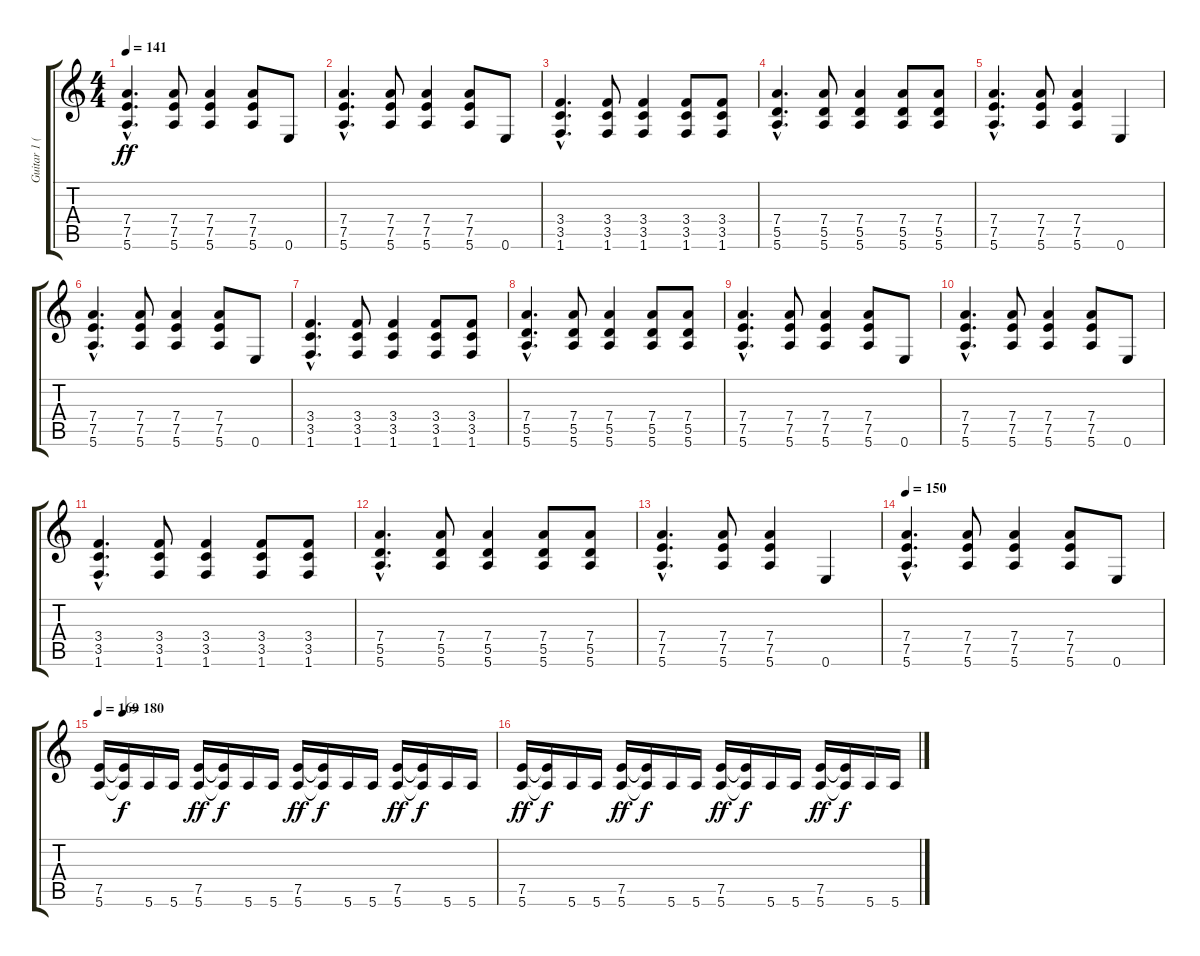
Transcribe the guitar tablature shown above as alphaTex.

\track ("Guitar 1 (Lead)" "Guitar 1 (") {instrument distortionguitar}
\staff {score tabs}
\tuning (E4 B3 G3 D3 A2 E2) {hide}
\ts (4 4)
\tempo 141
\clef g2
\ks c
(7.4{hac} 7.5{hac} 5.6{hac}).4{d dy ff} (7.4 7.5 5.6).8 (7.4 7.5 5.6).4 (7.4 7.5 5.6).8 0.6.8 |
(7.4{hac} 7.5{hac} 5.6{hac}).4{d} (7.4 7.5 5.6).8 (7.4 7.5 5.6).4 (7.4 7.5 5.6).8 0.6.8 |
(3.4{hac} 3.5{hac} 1.6{hac}).4{d} (3.4 3.5 1.6).8 (3.4 3.5 1.6).4 (3.4 3.5 1.6).8 (3.4 3.5 1.6).8 |
(7.4{hac} 5.5{hac} 5.6{hac}).4{d} (7.4 5.5 5.6).8 (7.4 5.5 5.6).4 (7.4 5.5 5.6).8 (7.4 5.5 5.6).8 |
(7.4{hac} 7.5{hac} 5.6{hac}).4{d} (7.4 7.5 5.6).8 (7.4 7.5 5.6).4 0.6.4 |
(7.4{hac} 7.5{hac} 5.6{hac}).4{d} (7.4 7.5 5.6).8 (7.4 7.5 5.6).4 (7.4 7.5 5.6).8 0.6.8 |
(3.4{hac} 3.5{hac} 1.6{hac}).4{d} (3.4 3.5 1.6).8 (3.4 3.5 1.6).4 (3.4 3.5 1.6).8 (3.4 3.5 1.6).8 |
(7.4{hac} 5.5{hac} 5.6{hac}).4{d} (7.4 5.5 5.6).8 (7.4 5.5 5.6).4 (7.4 5.5 5.6).8 (7.4 5.5 5.6).8 |
(7.4{hac} 7.5{hac} 5.6{hac}).4{d} (7.4 7.5 5.6).8 (7.4 7.5 5.6).4 (7.4 7.5 5.6).8 0.6.8 |
(7.4{hac} 7.5{hac} 5.6{hac}).4{d} (7.4 7.5 5.6).8 (7.4 7.5 5.6).4 (7.4 7.5 5.6).8 0.6.8 |
(3.4{hac} 3.5{hac} 1.6{hac}).4{d} (3.4 3.5 1.6).8 (3.4 3.5 1.6).4 (3.4 3.5 1.6).8 (3.4 3.5 1.6).8 |
(7.4{hac} 5.5{hac} 5.6{hac}).4{d} (7.4 5.5 5.6).8 (7.4 5.5 5.6).4 (7.4 5.5 5.6).8 (7.4 5.5 5.6).8 |
(7.4{hac} 7.5{hac} 5.6{hac}).4{d} (7.4 7.5 5.6).8 (7.4 7.5 5.6).4 0.6.4 |
\tempo 150
(7.4{hac} 7.5{hac} 5.6{hac}).4{d} (7.4 7.5 5.6).8 (7.4 7.5 5.6).4 (7.4 7.5 5.6).8 0.6.8 |
\tempo 169
\tempo (180 0.0625)
(7.5 5.6).16{volume 14} (7.5{t} 5.6{t}).16{dy f} 5.6.16 5.6.16 (7.5 5.6).16{dy ff} (7.5{t} 5.6{t}).16{dy f} 5.6.16 5.6.16 (7.5 5.6).16{dy ff} (7.5{t} 5.6{t}).16{dy f} 5.6.16 5.6.16 (7.5 5.6).16{dy ff} (7.5{t} 5.6{t}).16{dy f} 5.6.16 5.6.16 |
(7.5 5.6).16{dy ff} (7.5{t} 5.6{t}).16{dy f} 5.6.16 5.6.16 (7.5 5.6).16{dy ff} (7.5{t} 5.6{t}).16{dy f} 5.6.16 5.6.16 (7.5 5.6).16{dy ff} (7.5{t} 5.6{t}).16{dy f} 5.6.16 5.6.16 (7.5 5.6).16{dy ff} (7.5{t} 5.6{t}).16{dy f} 5.6.16 5.6.16
